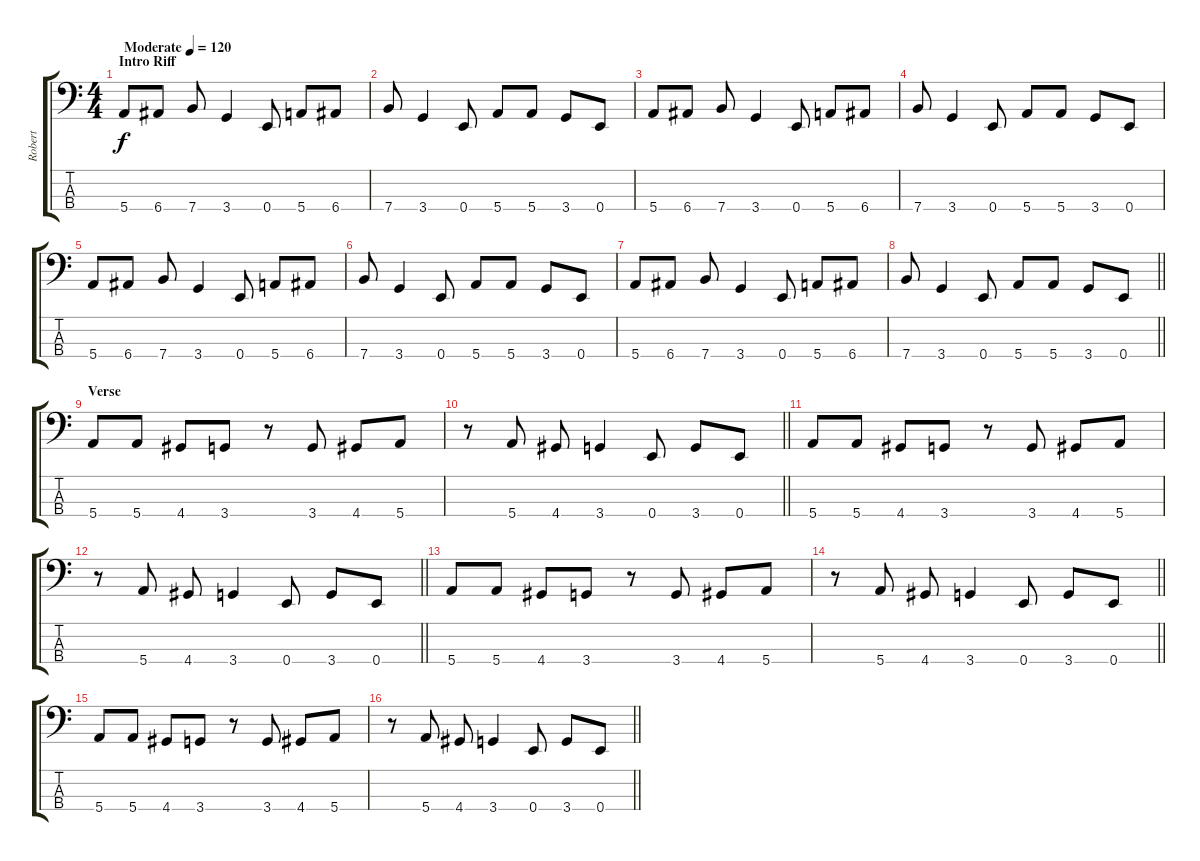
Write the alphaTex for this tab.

\track ("Robert" "Robert") {instrument electricbassfinger}
\staff {score tabs}
\tuning (G2 D2 A1 E1) {hide}
\ts (4 4)
\section ("" "Intro Riff")
\tempo (120 "Moderate")
\clef f4
\ks c
5.4.8{dy f instrument electricbassfinger} 6.4.8 7.4.8 3.4.4 0.4.8 5.4.8 6.4.8 |
7.4.8 3.4.4 0.4.8 5.4.8 5.4.8 3.4.8 0.4.8 |
5.4.8 6.4.8 7.4.8 3.4.4 0.4.8 5.4.8 6.4.8 |
7.4.8 3.4.4 0.4.8 5.4.8 5.4.8 3.4.8 0.4.8 |
5.4.8 6.4.8 7.4.8 3.4.4 0.4.8 5.4.8 6.4.8 |
7.4.8 3.4.4 0.4.8 5.4.8 5.4.8 3.4.8 0.4.8 |
5.4.8 6.4.8 7.4.8 3.4.4 0.4.8 5.4.8 6.4.8 |
\barLineRight lightlight
7.4.8 3.4.4 0.4.8 5.4.8 5.4.8 3.4.8 0.4.8 |
\section ("" "Verse")
5.4.8 5.4.8 4.4.8 3.4.8 r.8 3.4.8 4.4.8 5.4.8 |
\barLineRight lightlight
r.8 5.4.8 4.4.8 3.4.4 0.4.8 3.4.8 0.4.8 |
5.4.8 5.4.8 4.4.8 3.4.8 r.8 3.4.8 4.4.8 5.4.8 |
\barLineRight lightlight
r.8 5.4.8 4.4.8 3.4.4 0.4.8 3.4.8 0.4.8 |
5.4.8 5.4.8 4.4.8 3.4.8 r.8 3.4.8 4.4.8 5.4.8 |
\barLineRight lightlight
r.8 5.4.8 4.4.8 3.4.4 0.4.8 3.4.8 0.4.8 |
5.4.8 5.4.8 4.4.8 3.4.8 r.8 3.4.8 4.4.8 5.4.8 |
\barLineRight lightlight
r.8 5.4.8 4.4.8 3.4.4 0.4.8 3.4.8 0.4.8
